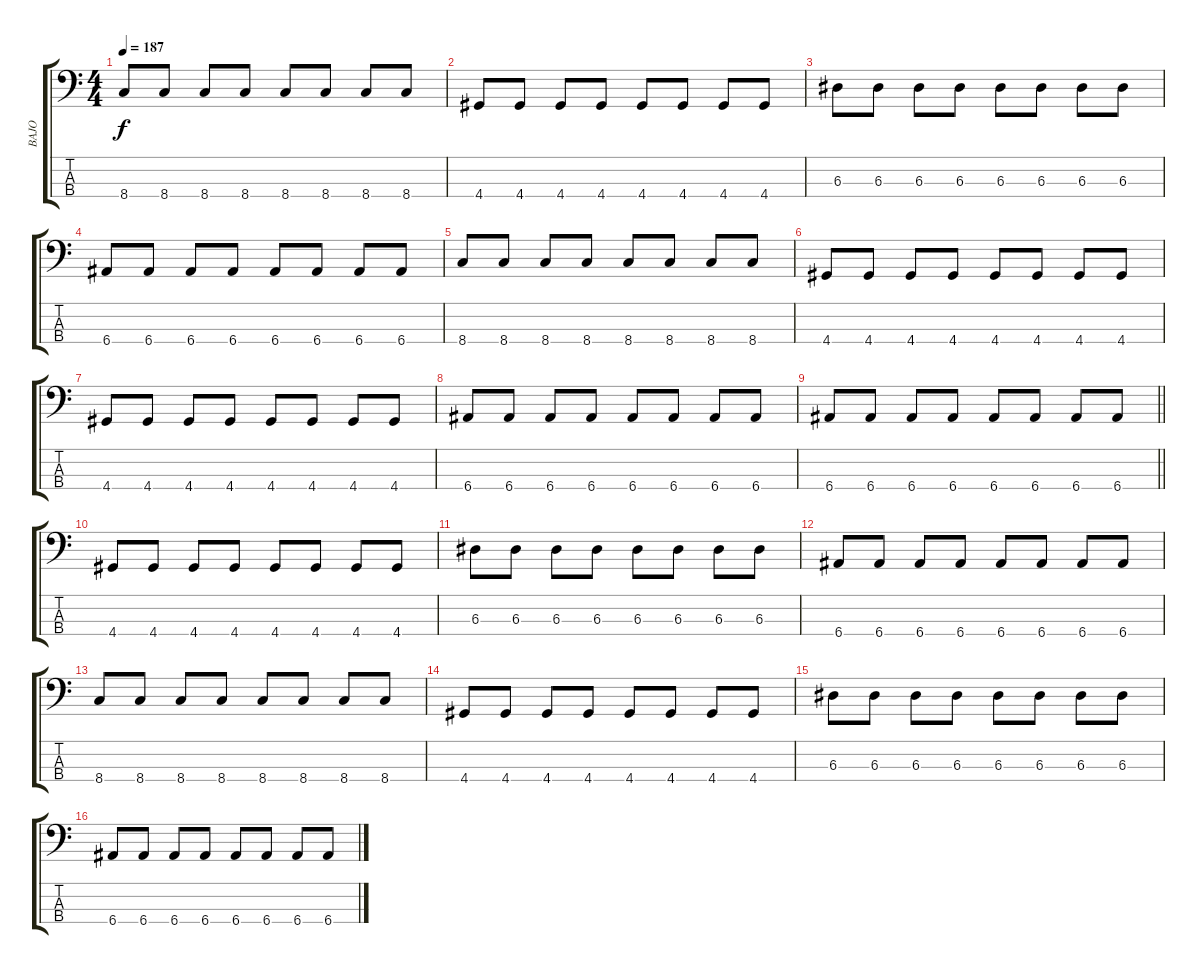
\track ("BAJO" "BAJO") {instrument electricbassfinger}
\staff {score tabs}
\tuning (G2 D2 A1 E1) {hide}
\ts (4 4)
\tempo 187
\clef f4
\ks c
8.4.8{dy f} 8.4.8 8.4.8 8.4.8 8.4.8 8.4.8 8.4.8 8.4.8 |
4.4.8 4.4.8 4.4.8 4.4.8 4.4.8 4.4.8 4.4.8 4.4.8 |
6.3.8 6.3.8 6.3.8 6.3.8 6.3.8 6.3.8 6.3.8 6.3.8 |
6.4.8 6.4.8 6.4.8 6.4.8 6.4.8 6.4.8 6.4.8 6.4.8 |
8.4.8 8.4.8 8.4.8 8.4.8 8.4.8 8.4.8 8.4.8 8.4.8 |
4.4.8 4.4.8 4.4.8 4.4.8 4.4.8 4.4.8 4.4.8 4.4.8 |
4.4.8 4.4.8 4.4.8 4.4.8 4.4.8 4.4.8 4.4.8 4.4.8 |
6.4.8 6.4.8 6.4.8 6.4.8 6.4.8 6.4.8 6.4.8 6.4.8 |
\barLineRight lightlight
6.4.8 6.4.8 6.4.8 6.4.8 6.4.8 6.4.8 6.4.8 6.4.8 |
4.4.8 4.4.8 4.4.8 4.4.8 4.4.8 4.4.8 4.4.8 4.4.8 |
6.3.8 6.3.8 6.3.8 6.3.8 6.3.8 6.3.8 6.3.8 6.3.8 |
6.4.8 6.4.8 6.4.8 6.4.8 6.4.8 6.4.8 6.4.8 6.4.8 |
8.4.8 8.4.8 8.4.8 8.4.8 8.4.8 8.4.8 8.4.8 8.4.8 |
4.4.8 4.4.8 4.4.8 4.4.8 4.4.8 4.4.8 4.4.8 4.4.8 |
6.3.8 6.3.8 6.3.8 6.3.8 6.3.8 6.3.8 6.3.8 6.3.8 |
6.4.8 6.4.8 6.4.8 6.4.8 6.4.8 6.4.8 6.4.8 6.4.8
